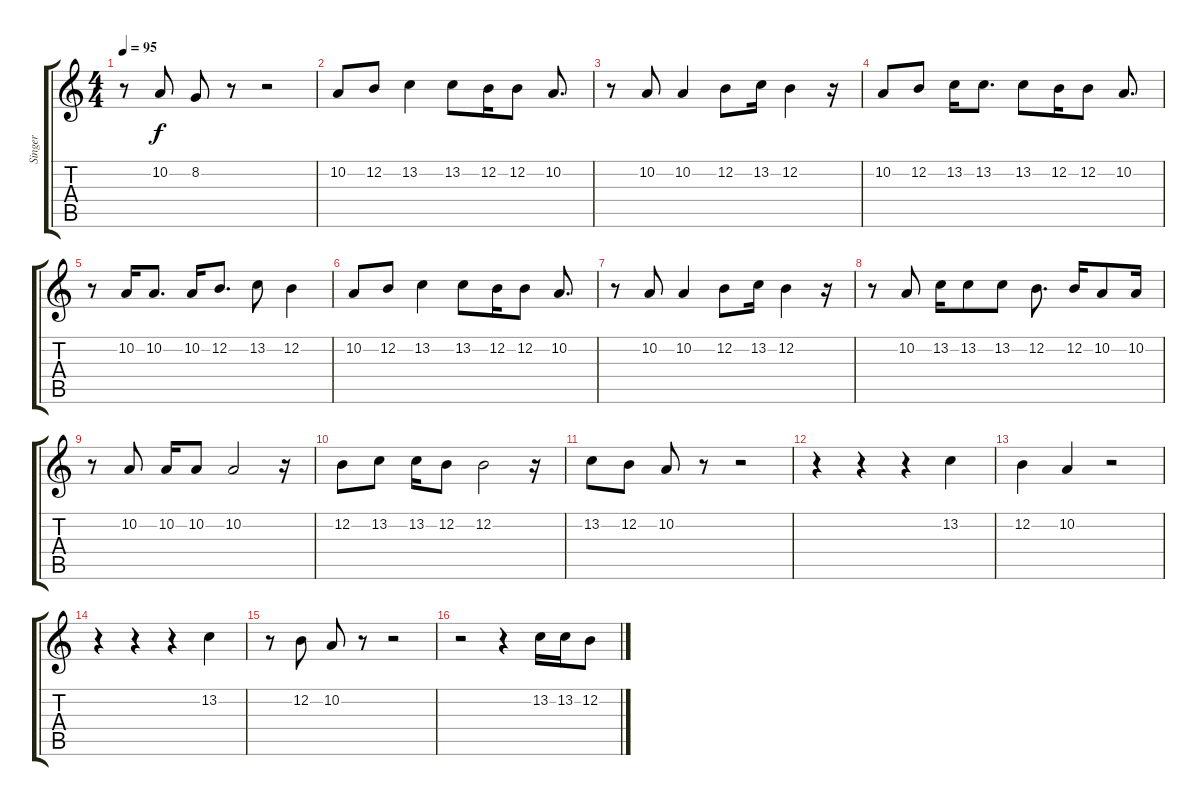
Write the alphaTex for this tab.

\track ("Singer" "Singer") {instrument trumpet}
\staff {score tabs}
\tuning (E4 B3 G3 D3 A2 E2) {hide}
\ts (4 4)
\tempo 95
\clef g2
\ks c
r.8{dy f} 10.2.8 8.2.8 r.8 r.2 |
10.2.8 12.2.8 13.2.4 13.2.8 12.2.16 12.2.8 10.2.8{d} |
r.8 10.2.8 10.2.4 12.2.8 13.2.16 12.2.4 r.16 |
10.2.8 12.2.8 13.2.16 13.2.8{d} 13.2.8 12.2.16 12.2.8 10.2.8{d} |
r.8 10.2.16 10.2.8{d} 10.2.16 12.2.8{d} 13.2.8 12.2.4 |
10.2.8 12.2.8 13.2.4 13.2.8 12.2.16 12.2.8 10.2.8{d} |
r.8 10.2.8 10.2.4 12.2.8 13.2.16 12.2.4 r.16 |
r.8 10.2.8 13.2.16 13.2.8 13.2.8 12.2.8{d} 12.2.16 10.2.8 10.2.16 |
r.8 10.2.8 10.2.16 10.2.8 10.2.2 r.16 |
12.2.8 13.2.8 13.2.16 12.2.8 12.2.2 r.16 |
13.2.8 12.2.8 10.2.8 r.8 r.2 |
r.4 r.4 r.4 13.2.4 |
12.2.4 10.2.4 r.2 |
r.4 r.4 r.4 13.2.4 |
r.8 12.2.8 10.2.8 r.8 r.2 |
r.2 r.4 13.2.16 13.2.16 12.2.8
